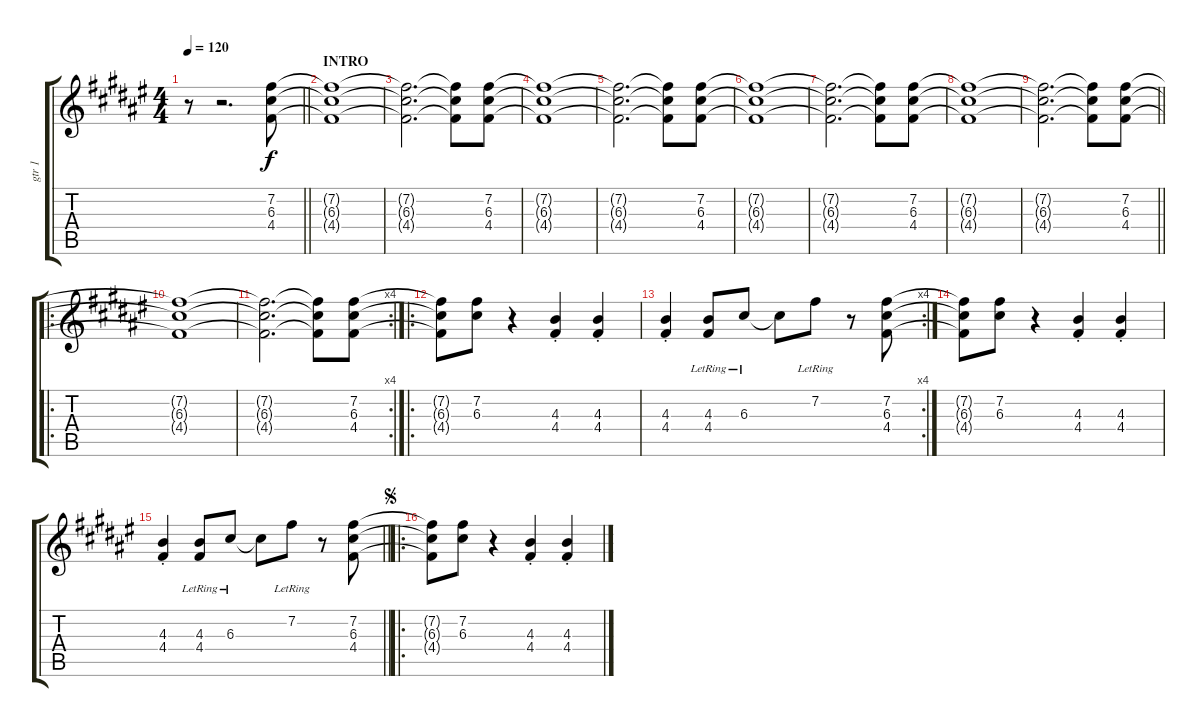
\track ("gtr 1" "gtr 1") {instrument overdrivenguitar}
\staff {score tabs}
\tuning (E4 B3 G3 D3 A2 E2) {hide}
\ts (4 4)
\tempo 120
\clef g2
\barLineRight lightlight
\ks f#
r.8{dy f instrument overdrivenguitar} r.2{d} (7.2 6.3 4.4).8 |
\section ("" "INTRO")
\ks d#minor
(7.2{t} 6.3{t} 4.4{t}).1 |
(7.2{t} 6.3{t} 4.4{t}).2{d} (7.2{t} 6.3{t} 4.4{t}).8 (7.2 6.3 4.4).8 |
(7.2{t} 6.3{t} 4.4{t}).1 |
(7.2{t} 6.3{t} 4.4{t}).2{d} (7.2{t} 6.3{t} 4.4{t}).8 (7.2 6.3 4.4).8 |
\ks f#
(7.2{t} 6.3{t} 4.4{t}).1 |
\ks d#minor
(7.2{t} 6.3{t} 4.4{t}).2{d} (7.2{t} 6.3{t} 4.4{t}).8 (7.2 6.3 4.4).8 |
(7.2{t} 6.3{t} 4.4{t}).1 |
\barLineRight lightlight
(7.2{t} 6.3{t} 4.4{t}).2{d} (7.2{t} 6.3{t} 4.4{t}).8 (7.2 6.3 4.4).8 |
\ro
\ks f#
(7.2{t} 6.3{t} 4.4{t}).1 |
\rc 4
\ks d#minor
(7.2{t} 6.3{t} 4.4{t}).2{d} (7.2{t} 6.3{t} 4.4{t}).8 (7.2 6.3 4.4).8 |
\ro
\ks f#
(7.2{t} 6.3{t} 4.4{t}).8 (7.2 6.3).8 r.4 (4.3{st} 4.4{st}).4 (4.3{st} 4.4{st}).4 |
\rc 4
\ks d#minor
(4.3{st} 4.4{st}).4 (4.3{lr} 4.4{lr}).8 6.3{lr}.8 6.3{t}.8 7.2{lr}.8 r.8 (7.2 6.3 4.4).8 |
\ks f#
(7.2{t} 6.3{t} 4.4{t}).8 (7.2 6.3).8 r.4 (4.3{st} 4.4{st}).4 (4.3{st} 4.4{st}).4 |
\barLineRight lightlight
\ks d#minor
(4.3{st} 4.4{st}).4 (4.3{lr} 4.4{lr}).8 6.3{lr}.8 6.3{t}.8 7.2{lr}.8 r.8 (7.2 6.3 4.4).8 |
\ro
\jump segno
\ks f#
(7.2{t} 6.3{t} 4.4{t}).8 (7.2 6.3).8 r.4 (4.3{st} 4.4{st}).4 (4.3{st} 4.4{st}).4
